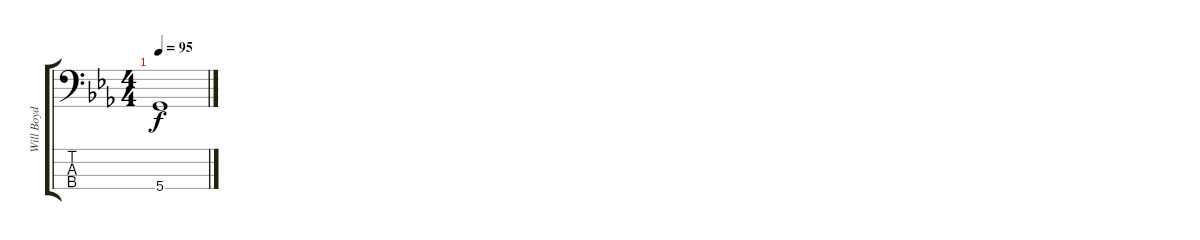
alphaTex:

\track ("Will Boyd" "Will Boyd") {instrument electricbasspick}
\staff {score tabs}
\tuning (G2 D2 A1 D1) {hide}
\ts (4 4)
\tempo 95
\clef f4
\ks eb
5.4.1{dy f}
